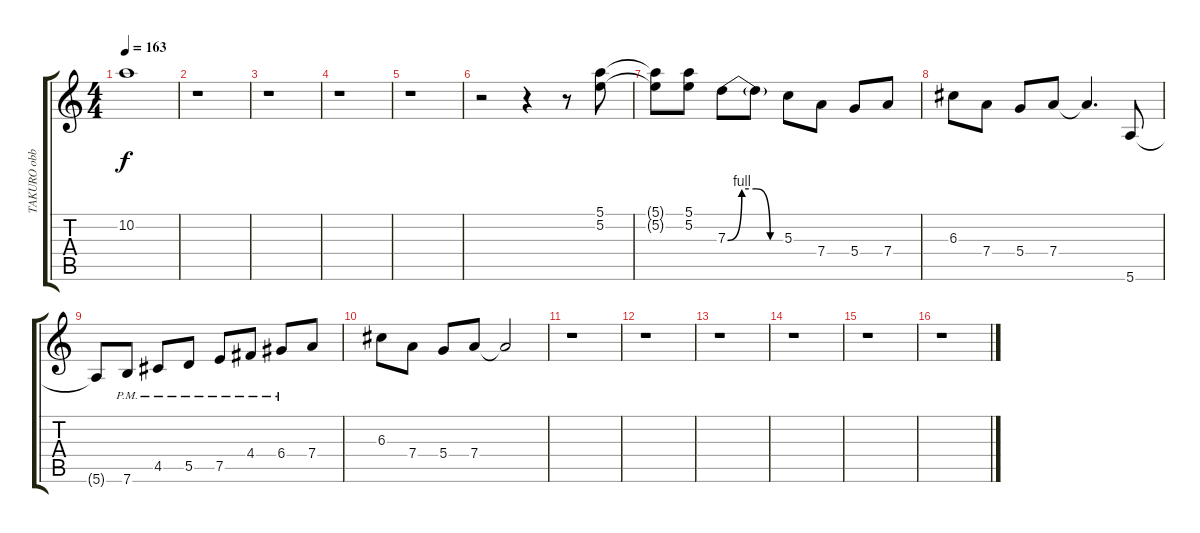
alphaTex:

\track ("TAKURO obbligato" "TAKURO obb") {instrument distortionguitar}
\staff {score tabs}
\tuning (E4 B3 G3 D3 A2 E2) {hide}
\ts (4 4)
\tempo 163
\clef g2
\ks c
10.2{t}.1{dy f} |
r.1 |
r.1 |
r.1 |
r.1 |
r.2 r.4 r.8 (5.1 5.2).8 |
(5.1{t} 5.2{t}).8 (5.1 5.2).8 7.3{be (custom 0 0 15 4 30 4 45 0 60 0)}.8 7.3{t}.8 5.3.8 7.4.8 5.4.8 7.4.8 |
6.3.8 7.4.8 5.4.8 7.4.8 7.4{t}.4{d} 5.6.8 |
5.6{t}.8 7.6{pm}.8 4.5{pm}.8 5.5{pm}.8 7.5{pm}.8 4.4{pm}.8 6.4{pm}.8 7.4.8 |
6.3.8 7.4.8 5.4.8 7.4.8 7.4{t}.2 |
r.1 |
r.1 |
r.1 |
r.1 |
r.1 |
r.1
